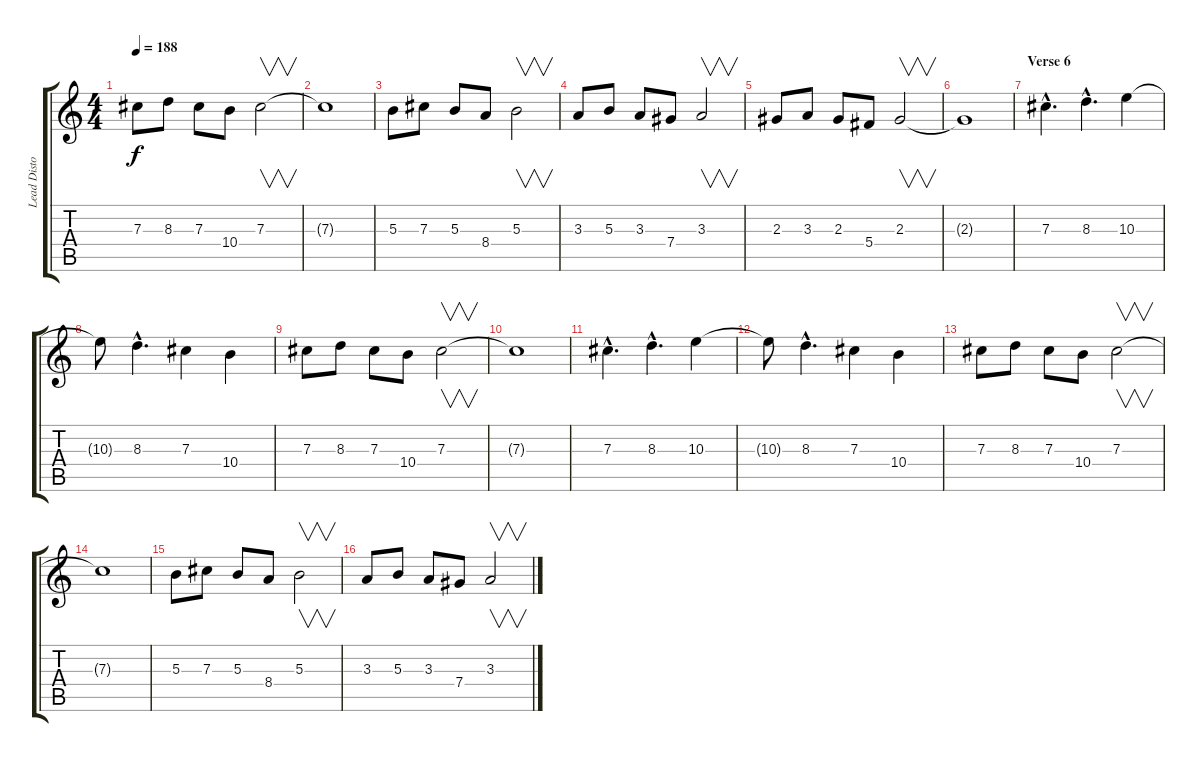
\track ("Lead Distortion" "Lead Disto") {instrument overdrivenguitar}
\staff {score tabs}
\tuning (Eb4 Bb3 Gb3 Db3 Ab2 Eb2) {hide}
\ts (4 4)
\tempo 188
\clef g2
\ks c
7.3.8{dy f} 8.3.8 7.3.8 10.4.8 7.3.2{v} |
7.3{t}.1 |
5.3.8 7.3.8 5.3.8 8.4.8 5.3.2{v} |
3.3.8 5.3.8 3.3.8 7.4.8 3.3.2{v} |
2.3.8 3.3.8 2.3.8 5.4.8 2.3.2{v} |
2.3{t}.1 |
\section ("" "Verse 6")
7.3{hac}.4{d} 8.3{hac}.4{d} 10.3.4 |
10.3{t}.8 8.3{hac}.4{d} 7.3.4 10.4.4 |
7.3.8 8.3.8 7.3.8 10.4.8 7.3.2{v} |
7.3{t}.1 |
7.3{hac}.4{d} 8.3{hac}.4{d} 10.3.4 |
10.3{t}.8 8.3{hac}.4{d} 7.3.4 10.4.4 |
7.3.8 8.3.8 7.3.8 10.4.8 7.3.2{v} |
7.3{t}.1 |
5.3.8 7.3.8 5.3.8 8.4.8 5.3.2{v} |
3.3.8 5.3.8 3.3.8 7.4.8 3.3.2{v}
